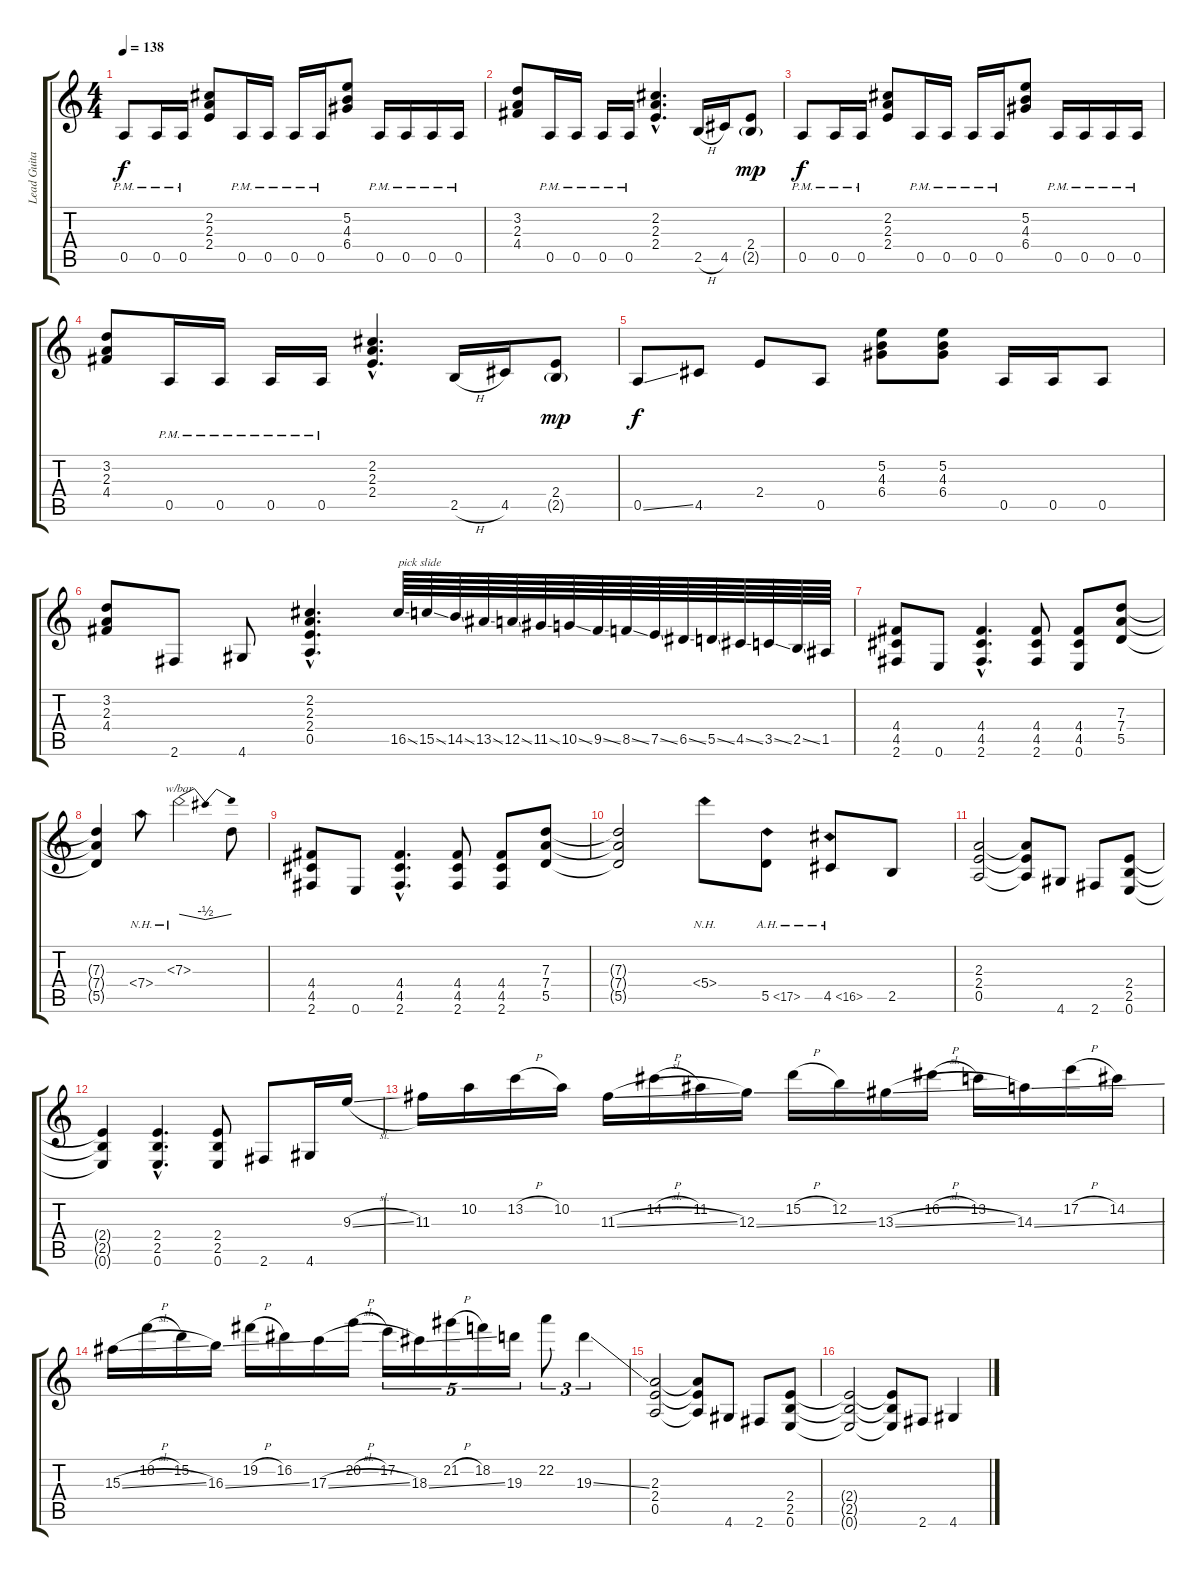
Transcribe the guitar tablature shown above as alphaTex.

\track ("Lead Guitar" "Lead Guita") {instrument distortionguitar}
\staff {score tabs}
\tuning (E4 B3 G3 D3 A2 E2) {hide}
\ts (4 4)
\tempo 138
\clef g2
\ks c
0.5{pm}.8{dy f} 0.5{pm}.16 0.5{pm}.16 (2.2 2.3 2.4).8 0.5{pm}.16 0.5{pm}.16 0.5{pm}.16 0.5{pm}.16 (5.2 4.3 6.4).8 0.5{pm}.16 0.5{pm}.16 0.5{pm}.16 0.5{pm}.16 |
(3.2 2.3 4.4).8 0.5{pm}.16 0.5{pm}.16 0.5{pm}.16 0.5{pm}.16 (2.2{hac} 2.3{hac} 2.4{hac}).4{d} 2.5{h}.16 4.5.16 (2.4 2.5{g}).8{dy mp} |
0.5{pm}.8{dy f} 0.5{pm}.16 0.5{pm}.16 (2.2 2.3 2.4).8 0.5{pm}.16 0.5{pm}.16 0.5{pm}.16 0.5{pm}.16 (5.2 4.3 6.4).8 0.5{pm}.16 0.5{pm}.16 0.5{pm}.16 0.5{pm}.16 |
(3.2 2.3 4.4).8 0.5{pm}.16 0.5{pm}.16 0.5{pm}.16 0.5{pm}.16 (2.2{hac} 2.3{hac} 2.4{hac}).4{d} 2.5{h}.16 4.5.16 (2.4 2.5{g}).8{dy mp} |
0.5{ss}.8{dy f} 4.5.8 2.4.8 0.5.8 (5.2 4.3 6.4).8 (5.2 4.3 6.4).8 0.5.16 0.5.16 0.5.8 |
(3.2 2.3 4.4).8 2.6.8 4.6.8 (2.2{hac} 2.3{hac} 2.4{hac} 0.5{hac}).4{d} 16.5{ss}.64{txt "pick slide" instrument guitarfretnoise} 15.5{ss}.64 14.5{ss}.64 13.5{ss}.64 12.5{ss}.64 11.5{ss}.64 10.5{ss}.64 9.5{ss}.64 8.5{ss}.64 7.5{ss}.64 6.5{ss}.64 5.5{ss}.64 4.5{ss}.64 3.5{ss}.64 2.5{ss}.64 1.5.64 |
(4.4 4.5 2.6).8{instrument distortionguitar} 0.6.8 (4.4{hac} 4.5{hac} 2.6{hac}).4{d} (4.4 4.5 2.6).8 (4.4 4.5 0.6).8 (7.3 7.4 5.5).8 |
(7.3{t} 7.4{t} 5.5{t}).4 7.4{nh}.8 7.3{nh}.2{tbe (dip default 0 0 45 -2 60 0)} 7.3{t}.8 |
(4.4 4.5 2.6).8 0.6.8 (4.4{hac} 4.5{hac} 2.6{hac}).4{d} (4.4 4.5 2.6).8 (4.4 4.5 2.6).8 (7.3 7.4 5.5).8 |
(7.3{t} 7.4{t} 5.5{t}).2 5.4{nh}.8 5.5{ah 12}.8 4.5{ah 12}.8 2.5.8 |
(2.3 2.4 0.5).2 (2.3{t} 2.4{t} 0.5{t}).8 4.6.8 2.6.8 (2.4 2.5 0.6).8 |
(2.4{t} 2.5{t} 0.6{t}).4 (2.4{hac} 2.5{hac} 0.6{hac}).4{d} (2.4 2.5 0.6).8 2.6.8 4.6.16 9.3{sl}.16 |
11.3.16 10.2.16 13.2{h}.16 10.2.16 11.3{sl}.16 14.2{h}.16 11.2.16 12.3{ss}.16 15.2{h}.16 12.2.16 13.3{sl}.16 16.2{h}.16 13.2.16 14.3{ss}.16 17.2{h}.16 14.2.16 |
15.3{sl}.16 18.2{h}.16 15.2.16 16.3{ss}.16 19.2{h}.16 16.2.16 17.3{sl}.16 20.2{h}.16 17.2.16{tu (5 4)} 18.3{ss}.16{tu (5 4)} 21.2{h}.16{tu (5 4)} 18.2.16{tu (5 4)} 19.3.16{tu (5 4)} 22.2.8{tu (3 2)} 19.3{ss}.4{tu (3 2)} |
(2.3 2.4 0.5).2 (2.3{t} 2.4{t} 0.5{t}).8 4.6.8 2.6.8 (2.4 2.5 0.6).8 |
(2.4{t} 2.5{t} 0.6{t}).2 (2.4{t} 2.5{t} 0.6{t}).8 2.6.8 4.6.4
